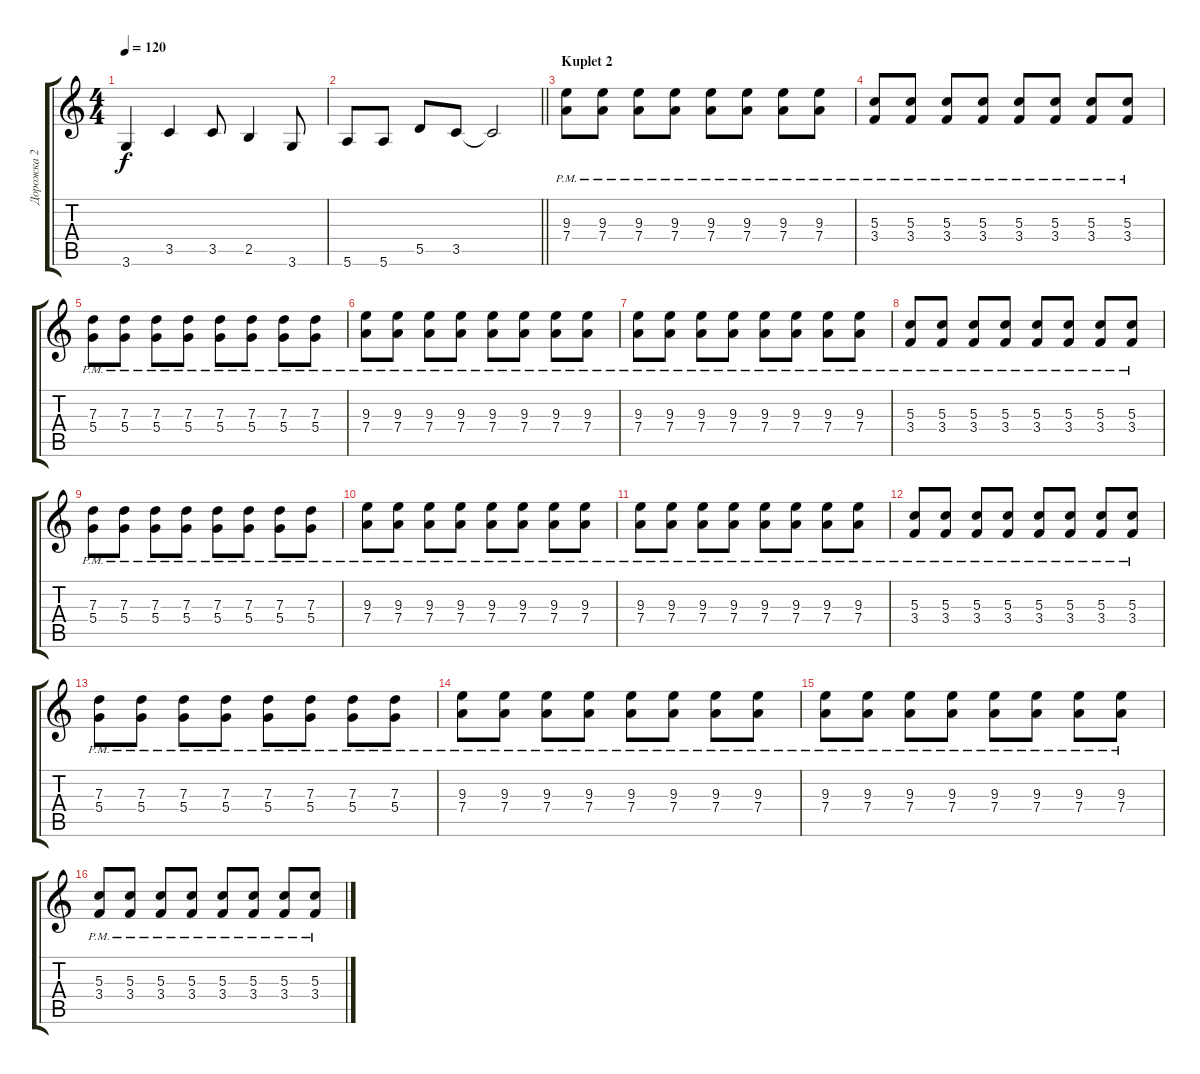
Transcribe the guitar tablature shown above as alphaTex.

\track ("Дорожка 2" "Дорожка 2") {instrument acousticguitarsteel}
\staff {score tabs}
\tuning (E4 B3 G3 D3 A2 E2) {hide}
\ts (4 4)
\tempo 120
\clef g2
\ks c
3.6.4{dy f} 3.5.4 3.5.8 2.5.4 3.6.8 |
\barLineRight lightlight
5.6.8 5.6.8 5.5.8 3.5.8 3.5{t}.2 |
\section ("" "Kuplet 2")
(9.3{pm} 7.4{pm}).8 (9.3{pm} 7.4{pm}).8 (9.3{pm} 7.4{pm}).8 (9.3{pm} 7.4{pm}).8 (9.3{pm} 7.4{pm}).8 (9.3{pm} 7.4{pm}).8 (9.3{pm} 7.4{pm}).8 (9.3{pm} 7.4{pm}).8 |
(5.3{pm} 3.4{pm}).8 (5.3{pm} 3.4{pm}).8 (5.3{pm} 3.4{pm}).8 (5.3{pm} 3.4{pm}).8 (5.3{pm} 3.4{pm}).8 (5.3{pm} 3.4{pm}).8 (5.3{pm} 3.4{pm}).8 (5.3{pm} 3.4{pm}).8 |
(7.3{pm} 5.4{pm}).8 (7.3{pm} 5.4{pm}).8 (7.3{pm} 5.4{pm}).8 (7.3{pm} 5.4{pm}).8 (7.3{pm} 5.4{pm}).8 (7.3{pm} 5.4{pm}).8 (7.3{pm} 5.4{pm}).8 (7.3{pm} 5.4{pm}).8 |
(9.3{pm} 7.4{pm}).8 (9.3{pm} 7.4{pm}).8 (9.3{pm} 7.4{pm}).8 (9.3{pm} 7.4{pm}).8 (9.3{pm} 7.4{pm}).8 (9.3{pm} 7.4{pm}).8 (9.3{pm} 7.4{pm}).8 (9.3{pm} 7.4{pm}).8 |
(9.3{pm} 7.4{pm}).8 (9.3{pm} 7.4{pm}).8 (9.3{pm} 7.4{pm}).8 (9.3{pm} 7.4{pm}).8 (9.3{pm} 7.4{pm}).8 (9.3{pm} 7.4{pm}).8 (9.3{pm} 7.4{pm}).8 (9.3{pm} 7.4{pm}).8 |
(5.3{pm} 3.4{pm}).8 (5.3{pm} 3.4{pm}).8 (5.3{pm} 3.4{pm}).8 (5.3{pm} 3.4{pm}).8 (5.3{pm} 3.4{pm}).8 (5.3{pm} 3.4{pm}).8 (5.3{pm} 3.4{pm}).8 (5.3{pm} 3.4{pm}).8 |
(7.3{pm} 5.4{pm}).8 (7.3{pm} 5.4{pm}).8 (7.3{pm} 5.4{pm}).8 (7.3{pm} 5.4{pm}).8 (7.3{pm} 5.4{pm}).8 (7.3{pm} 5.4{pm}).8 (7.3{pm} 5.4{pm}).8 (7.3{pm} 5.4{pm}).8 |
(9.3{pm} 7.4{pm}).8 (9.3{pm} 7.4{pm}).8 (9.3{pm} 7.4{pm}).8 (9.3{pm} 7.4{pm}).8 (9.3{pm} 7.4{pm}).8 (9.3{pm} 7.4{pm}).8 (9.3{pm} 7.4{pm}).8 (9.3{pm} 7.4{pm}).8 |
(9.3{pm} 7.4{pm}).8 (9.3{pm} 7.4{pm}).8 (9.3{pm} 7.4{pm}).8 (9.3{pm} 7.4{pm}).8 (9.3{pm} 7.4{pm}).8 (9.3{pm} 7.4{pm}).8 (9.3{pm} 7.4{pm}).8 (9.3{pm} 7.4{pm}).8 |
(5.3{pm} 3.4{pm}).8 (5.3{pm} 3.4{pm}).8 (5.3{pm} 3.4{pm}).8 (5.3{pm} 3.4{pm}).8 (5.3{pm} 3.4{pm}).8 (5.3{pm} 3.4{pm}).8 (5.3{pm} 3.4{pm}).8 (5.3{pm} 3.4{pm}).8 |
(7.3{pm} 5.4{pm}).8 (7.3{pm} 5.4{pm}).8 (7.3{pm} 5.4{pm}).8 (7.3{pm} 5.4{pm}).8 (7.3{pm} 5.4{pm}).8 (7.3{pm} 5.4{pm}).8 (7.3{pm} 5.4{pm}).8 (7.3{pm} 5.4{pm}).8 |
(9.3{pm} 7.4{pm}).8 (9.3{pm} 7.4{pm}).8 (9.3{pm} 7.4{pm}).8 (9.3{pm} 7.4{pm}).8 (9.3{pm} 7.4{pm}).8 (9.3{pm} 7.4{pm}).8 (9.3{pm} 7.4{pm}).8 (9.3{pm} 7.4{pm}).8 |
(9.3{pm} 7.4{pm}).8 (9.3{pm} 7.4{pm}).8 (9.3{pm} 7.4{pm}).8 (9.3{pm} 7.4{pm}).8 (9.3{pm} 7.4{pm}).8 (9.3{pm} 7.4{pm}).8 (9.3{pm} 7.4{pm}).8 (9.3{pm} 7.4{pm}).8 |
(5.3{pm} 3.4{pm}).8 (5.3{pm} 3.4{pm}).8 (5.3{pm} 3.4{pm}).8 (5.3{pm} 3.4{pm}).8 (5.3{pm} 3.4{pm}).8 (5.3{pm} 3.4{pm}).8 (5.3{pm} 3.4{pm}).8 (5.3{pm} 3.4{pm}).8
